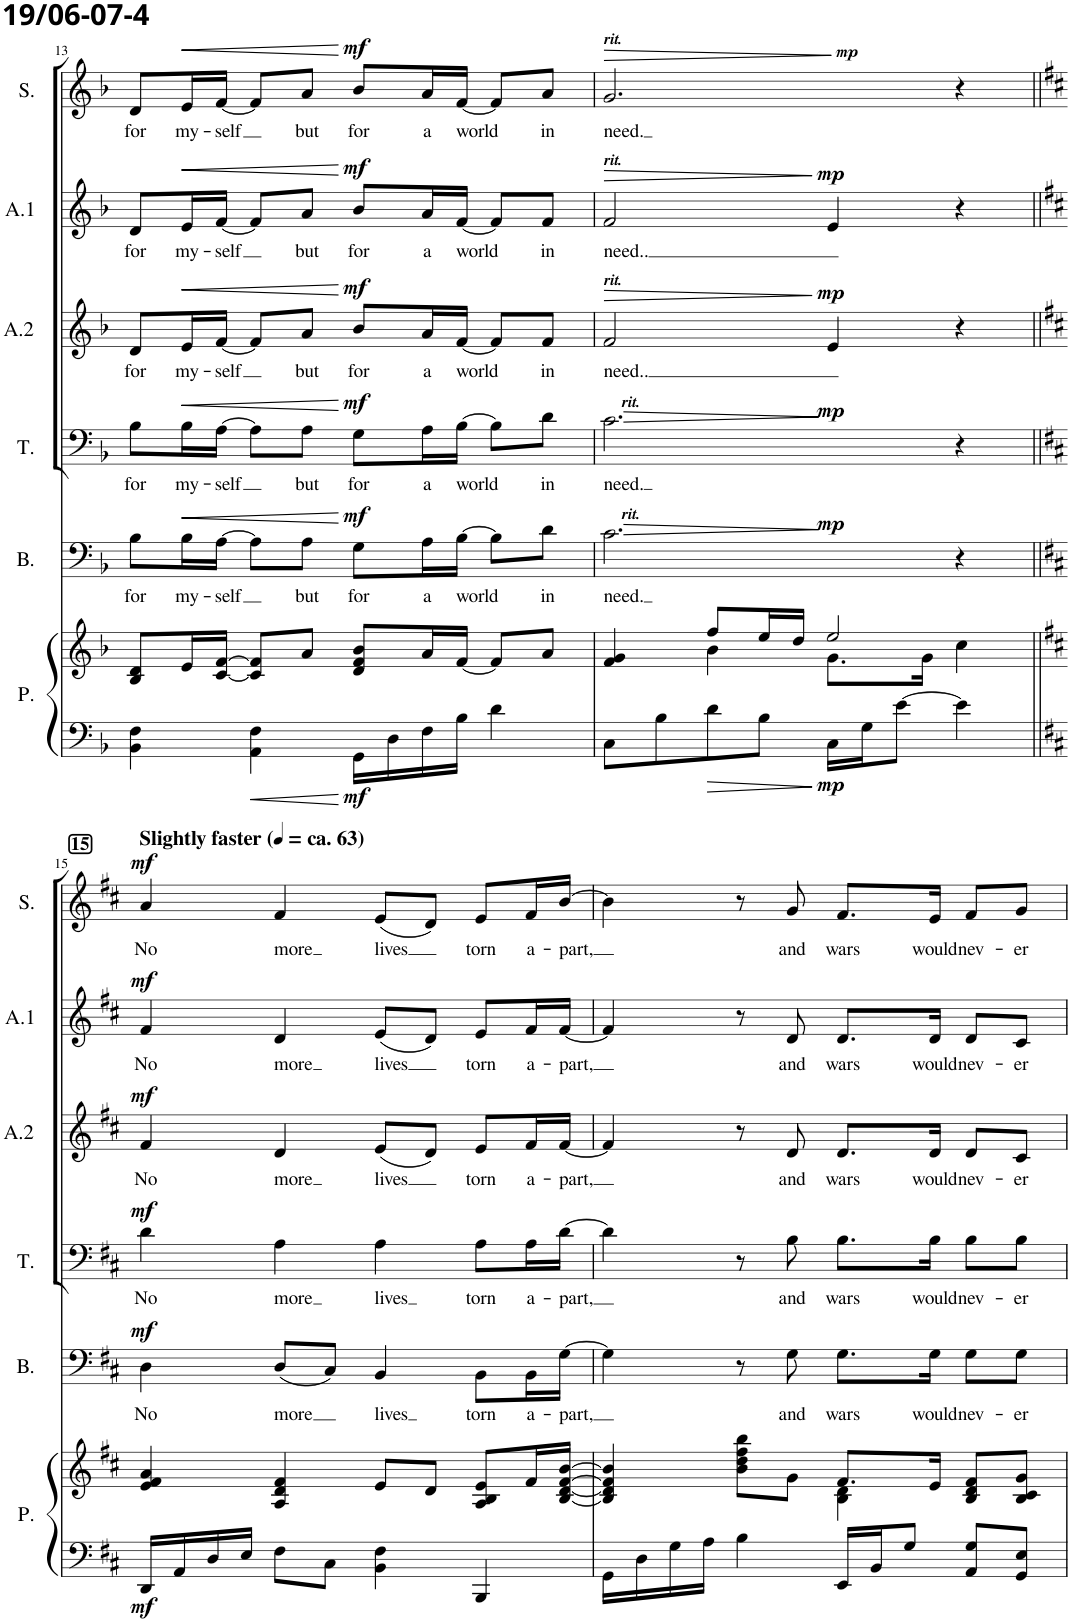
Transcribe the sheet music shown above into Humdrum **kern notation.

**kern	**kern	**dynam	**kern	**text	**dynam	**kern	**text	**dynam	**kern	**text	**dynam	**kern	**text	**dynam	**kern	**text	**dynam
*part6	*part6	*part6	*part5	*part5	*part5	*part4	*part4	*part4	*part3	*part3	*part3	*part2	*part2	*part2	*part1	*part1	*part1
*staff7	*staff6	*staff6/7	*staff5	*staff5	*staff5	*staff4	*staff4	*staff4	*staff3	*staff3	*staff3	*staff2	*staff2	*staff2	*staff1	*staff1	*staff1
*I"Piano	*	*	*I"Bass	*	*	*I"Tenor	*	*	*I"Alto 2	*	*	*I"Alto 1	*	*	*I"Soprano	*	*
*I'P.	*	*	*I'B.	*	*	*I'T.	*	*	*I'A.2	*	*	*I'A.1	*	*	*I'S.	*	*
!!LO:PB:g=z
*clefF4	*clefG2	*	*clefF4	*	*	*clefF4	*	*	*clefG2	*	*	*clefG2	*	*	*clefG2	*	*
*k[b-]	*k[b-]	*	*k[b-]	*	*	*k[b-]	*	*	*k[b-]	*	*	*k[b-]	*	*	*k[b-]	*	*
*M4/4	*M4/4	*	*M4/4	*	*	*M4/4	*	*	*M4/4	*	*	*M4/4	*	*	*M4/4	*	*
=13	=13	=13	=13	=13	=13	=13	=13	=13	=13	=13	=13	=13	=13	=13	=13	=13	=13
!	!	!	!	!LO:LY:b	!	!	!LO:LY:b	!	!	!LO:LY:b	!	!	!LO:LY:b	!	!	!LO:LY:b	!
4BB-\ 4F\	8B-/ 8d/L	.	8B-\L	for	.	8B-\L	for	.	8d/L	for	.	8d/L	for	.	8d/L	for	.
!	!	!	!	!LO:LY:b	!LO:HP:b	!	!LO:LY:b	!LO:HP:b	!	!LO:LY:b	!LO:HP:b	!	!LO:LY:b	!LO:HP:b	!	!LO:LY:b	!LO:HP:b
.	16e/L	.	16B-\L	my-	<	16B-\L	my-	<	16e/L	my-	<	16e/L	my-	<	16e/L	my-	<
!	!	!	!	!LO:LY:b	!	!	!LO:LY:b	!	!	!LO:LY:b	!	!	!LO:LY:b	!	!	!LO:LY:b	!
.	[16c/ [16f/JJ	.	[16A\JJ	-self	.	[16A\JJ	-self	.	[16f/JJ	-self	.	[16f/JJ	-self	.	[16f/JJ	-self	.
4AA\ 4F\	8c/] 8f/]L	.	8A\L]	.	.	8A\L]	.	.	8f/L]	.	.	8f/L]	.	.	8f/L]	.	.
!	!	!	!	!LO:LY:b	!	!	!LO:LY:b	!	!	!LO:LY:b	!	!	!LO:LY:b	!	!	!LO:LY:b	!
.	8a/J	.	8A\J	but	.	8A\J	but	.	8a/J	but	.	8a/J	but	.	8a/J	but	.
!	!	!LO:DY:b=2	!	!LO:LY:b	!LO:DY:a	!	!LO:LY:b	!LO:DY:a	!	!LO:LY:b	!LO:DY:a	!	!LO:LY:b	!LO:DY:a	!	!LO:LY:b	!LO:DY:n=1:a
16GG\LL	8d/ 8f/ 8b-/L	mf	8G\L	for	mf	8G\L	for	mf	8b-/L	for	mf	8b-/L	for	mf	8b-/L	for	[ mf
16D\	.	.	.	.	.	.	.	.	.	.	.	.	.	.	.	.	.
!	!	!	!	!LO:LY:b	!	!	!LO:LY:b	!	!	!LO:LY:b	!	!	!LO:LY:b	!	!	!LO:LY:b	!
16F\	16a/L	.	16A\L	a	.	16A\L	a	.	16a/L	a	.	16a/L	a	.	16a/L	a	.
!	!	!	!	!LO:LY:b	!	!	!LO:LY:b	!	!	!LO:LY:b	!	!	!LO:LY:b	!	!	!LO:LY:b	!
16B-\JJ	[16f/JJ	.	[16B-\JJ	world	.	[16B-\JJ	world	.	[16f/JJ	world	.	[16f/JJ	world	.	[16f/JJ	world	.
4d\	8f/L]	.	8B-\L]	.	.	8B-\L]	.	.	8f/L]	.	.	8f/L]	.	.	8f/L]	.	.
!	!	!	!	!LO:LY:b	!	!	!LO:LY:b	!	!	!LO:LY:b	!	!	!LO:LY:b	!	!	!LO:LY:b	!
.	8a/J	.	8d\J	in	.	8d\J	in	.	8f/J	in	.	8f/J	in	.	8a/J	in	.
=14	=14	=14	=14	=14	=14	=14	=14	=14	=14	=14	=14	=14	=14	=14	=14	=14	=14
*	*^	*	*	*	*	*	*	*	*	*	*	*	*	*	*	*	*
!	!	!	!	!	!	!	!	!	!	!	!	!	!	!	!	!LO:TX:a:Bi:t=rit.	!	!
!	!	!	!	!	!	!	!	!	!	!	!	!	!LO:TX:a:Bi:t=rit.	!	!	!	!	!
!	!	!	!	!	!	!	!	!	!	!LO:TX:a:Bi:t=rit.	!	!	!	!	!	!	!	!
!	!	!	!	!	!	!	!LO:TX:a:Bi:t=rit.	!	!	!	!	!	!	!	!	!	!	!
!	!	!	!	!LO:TX:a:Bi:t=rit.	!	!	!	!	!	!	!	!	!	!	!	!	!	!
!	!	!	!	!	!LO:LY:b	!	!	!LO:LY:b	!	!	!LO:LY:b	!	!	!LO:LY:b	!	!	!LO:LY:b	!LO:HP:b
*	*	*	*	*^	*	*	*^	*	*	*	*	*	*	*	*	*	*	*
8C\L	4f/ 4g/	4ryy	.	2.c\	2ryy	need.	.	2.c\	2ryy	need.	.	2f/	need..	.	2f/	need..	.	2.g/	need.	>
8B-\	.	.	.	.	.	.	.	.	.	.	.	.	.	.	.	.	.	.	.	.
8d\	8ff/L	4b-\	.	.	.	.	.	.	.	.	.	.	.	.	.	.	.	.	.	.
8B-\J	16ee/L	.	.	.	.	.	.	.	.	.	.	.	.	.	.	.	.	.	.	.
.	16dd/JJ	.	.	.	.	.	.	.	.	.	.	.	.	.	.	.	.	.	.	.
!	!	!	!LO:DY:b=2	!	!	!	!LO:DY:a	!	!	!	!LO:DY:a	!	!	!LO:DY:n=1:a	!	!	!LO:DY:n=1:a	!	!	!
16C\LL	2ee/	8.g\L	mp	.	2ryy	.	mp	.	2ryy	.	mp	4e/	.	[ mp	4e/	.	[ mp	.	.	.
16G\J	.	.	.	.	.	.	.	.	.	.	.	.	.	.	.	.	.	.	.	.
[8e\J	.	.	.	.	.	.	.	.	.	.	.	.	.	.	.	.	.	.	.	.
.	.	16g\Jk	.	.	.	.	.	.	.	.	.	.	.	.	.	.	.	.	.	.
!	!	!	!	!	!	!	!	!	!	!	!	!	!	!	!	!	!	!LO:TX:a:i:t=<sym>dynamicMezzo</sym>	!	!
!	!	!	!	!	!	!	!	!	!	!	!	!	!	!	!	!	!	!	!	!LO:DY:n=1:a
4e\]	.	4cc\	.	4r	.	.	[	4r	.	.	[	4r	.	.	4r	.	.	4r	.	] p
*	*v	*v	*	*	*	*	*	*v	*v	*	*	*	*	*	*	*	*	*	*	*
*	*	*	*v	*v	*	*	*	*	*	*	*	*	*	*	*	*	*	*
!!LO:LB:g=z
=15||	=15||	=15||	=15||	=15||	=15||	=15||	=15||	=15||	=15||	=15||	=15||	=15||	=15||	=15||	=15||	=15||	=15||
!!LO:REH:place=s1:a:B:cj:fs=11:t=15
*k[f#c#]	*k[f#c#]	*	*k[f#c#]	*	*	*k[f#c#]	*	*	*k[f#c#]	*	*	*k[f#c#]	*	*	*k[f#c#]	*	*
*	*^	*	*^	*	*	*^	*	*	*	*	*	*	*	*	*	*	*
!	!	!	!	!	!	!	!	!	!	!	!	!	!	!	!	!	!	!LO:TX:a:B:t=Slightly faster (	!	!
!	!	!	!	!	!	!	!	!	!	!	!	!	!	!	!	!	!	!LO:TX:a:B:t=ca. 63)	!	!
!	!	!	!LO:DY:b=2	!	!	!LO:LY:b	!LO:DY:a	!	!	!LO:LY:b	!LO:DY:a	!	!LO:LY:b	!LO:DY:a	!	!LO:LY:b	!LO:DY:a	!	!LO:LY:b	!LO:DY:a
*	*v	*v	*	*	*	*	*	*v	*v	*	*	*	*	*	*	*	*	*	*	*
*	*	*	*v	*v	*	*	*	*	*	*	*	*	*	*	*	*	*	*
16DD/LL	4e/ 4f#/ 4a/	mf	4D\	No	mf	4d\	No	mf	4f#/	No	mf	4f#/	No	mf	4a/	No	mf
16AA/	.	.	.	.	.	.	.	.	.	.	.	.	.	.	.	.	.
16D/	.	.	.	.	.	.	.	.	.	.	.	.	.	.	.	.	.
16E/JJ	.	.	.	.	.	.	.	.	.	.	.	.	.	.	.	.	.
!	!	!	!	!LO:LY:b	!	!	!LO:LY:b	!	!	!LO:LY:b	!	!	!LO:LY:b	!	!	!LO:LY:b	!
8F#\L	4A/ 4d/ 4f#/	.	(8D/L	more	.	4A\	more	.	4d/	more	.	4d/	more	.	4f#/	more	.
8C#\J	.	.	8C#/J)	.	.	.	.	.	.	.	.	.	.	.	.	.	.
!	!	!	!	!LO:LY:b	!	!	!LO:LY:b	!	!	!LO:LY:b	!	!	!LO:LY:b	!	!	!LO:LY:b	!
4BB\ 4F#\	8e/L	.	4BB/	lives	.	4A\	lives	.	(8e/L	lives	.	(8e/L	lives	.	(8e/L	lives	.
.	8d/J	.	.	.	.	.	.	.	8d/J)	.	.	8d/J)	.	.	8d/J)	.	.
!	!	!	!	!LO:LY:b	!	!	!LO:LY:b	!	!	!LO:LY:b	!	!	!LO:LY:b	!	!	!LO:LY:b	!
4BBB/	8A/ 8B/ 8e/L	.	8BB\L	torn	.	8A\L	torn	.	8e/L	torn	.	8e/L	torn	.	8e/L	torn	.
!	!	!	!	!LO:LY:b	!	!	!LO:LY:b	!	!	!LO:LY:b	!	!	!LO:LY:b	!	!	!LO:LY:b	!
.	16f#/L	.	16BB\L	a-	.	16A\L	a-	.	16f#/L	a-	.	16f#/L	a-	.	16f#/L	a-	.
!	!	!	!	!LO:LY:b	!	!	!LO:LY:b	!	!	!LO:LY:b	!	!	!LO:LY:b	!	!	!LO:LY:b	!
.	[16B/ [16d/ [16f#/ [16b/JJ	.	[16G\JJ	-part,	.	[16d\JJ	-part,	.	[16f#/JJ	-part,	.	[16f#/JJ	-part,	.	[16b/JJ	-part,	.
=16	=16	=16	=16	=16	=16	=16	=16	=16	=16	=16	=16	=16	=16	=16	=16	=16	=16
*	*^	*	*	*	*	*	*	*	*	*	*	*	*	*	*	*	*
16GG\LL	4B/] 4d/] 4f#/] 4b/]	2ryy	.	4G\]	.	.	4d\]	.	.	4f#/]	.	.	4f#/]	.	.	4b\]	.	.
16D\	.	.	.	.	.	.	.	.	.	.	.	.	.	.	.	.	.	.
16G\	.	.	.	.	.	.	.	.	.	.	.	.	.	.	.	.	.	.
16A\JJ	.	.	.	.	.	.	.	.	.	.	.	.	.	.	.	.	.	.
4B\	8b\ 8dd\ 8ff#\ 8bb\L	.	.	8r	.	.	8r	.	.	8r	.	.	8r	.	.	8r	.	.
!	!	!	!	!	!LO:LY:b	!	!	!LO:LY:b	!	!	!LO:LY:b	!	!	!LO:LY:b	!	!	!LO:LY:b	!
.	8g\J	.	.	8G\	and	.	8B\	and	.	8d/	and	.	8d/	and	.	8g/	and	.
!	!	!	!	!	!LO:LY:b	!	!	!LO:LY:b	!	!	!LO:LY:b	!	!	!LO:LY:b	!	!	!LO:LY:b	!
16EE/LL	8.f#/L	4B\ 4d\	.	8.G\L	wars	.	8.B\L	wars	.	8.d/L	wars	.	8.d/L	wars	.	8.f#/L	wars	.
16BB/J	.	.	.	.	.	.	.	.	.	.	.	.	.	.	.	.	.	.
8G/J	.	.	.	.	.	.	.	.	.	.	.	.	.	.	.	.	.	.
!	!	!	!	!	!LO:LY:b	!	!	!LO:LY:b	!	!	!LO:LY:b	!	!	!LO:LY:b	!	!	!LO:LY:b	!
.	16e/Jk	.	.	16G\Jk	would	.	16B\Jk	would	.	16d/Jk	would	.	16d/Jk	would	.	16e/Jk	would	.
!	!	!	!	!	!LO:LY:b	!	!	!LO:LY:b	!	!	!LO:LY:b	!	!	!LO:LY:b	!	!	!LO:LY:b	!
8AA/ 8G/L	8B/ 8d/ 8f#/L	4ryy	.	8G\L	nev-	.	8B\L	nev-	.	8d/L	nev-	.	8d/L	nev-	.	8f#/L	nev-	.
!	!	!	!	!	!LO:LY:b	!	!	!LO:LY:b	!	!	!LO:LY:b	!	!	!LO:LY:b	!	!	!LO:LY:b	!
8GG/ 8E/J	8B/ 8c#/ 8g/J	.	.	8G\J	-er	.	8B\J	-er	.	8c#/J	-er	.	8c#/J	-er	.	8g/J	-er	.
*	*v	*v	*	*	*	*	*	*	*	*	*	*	*	*	*	*	*	*
=	=	=	=	=	=	=	=	=	=	=	=	=	=	=	=	=	=
*-	*-	*-	*-	*-	*-	*-	*-	*-	*-	*-	*-	*-	*-	*-	*-	*-	*-
